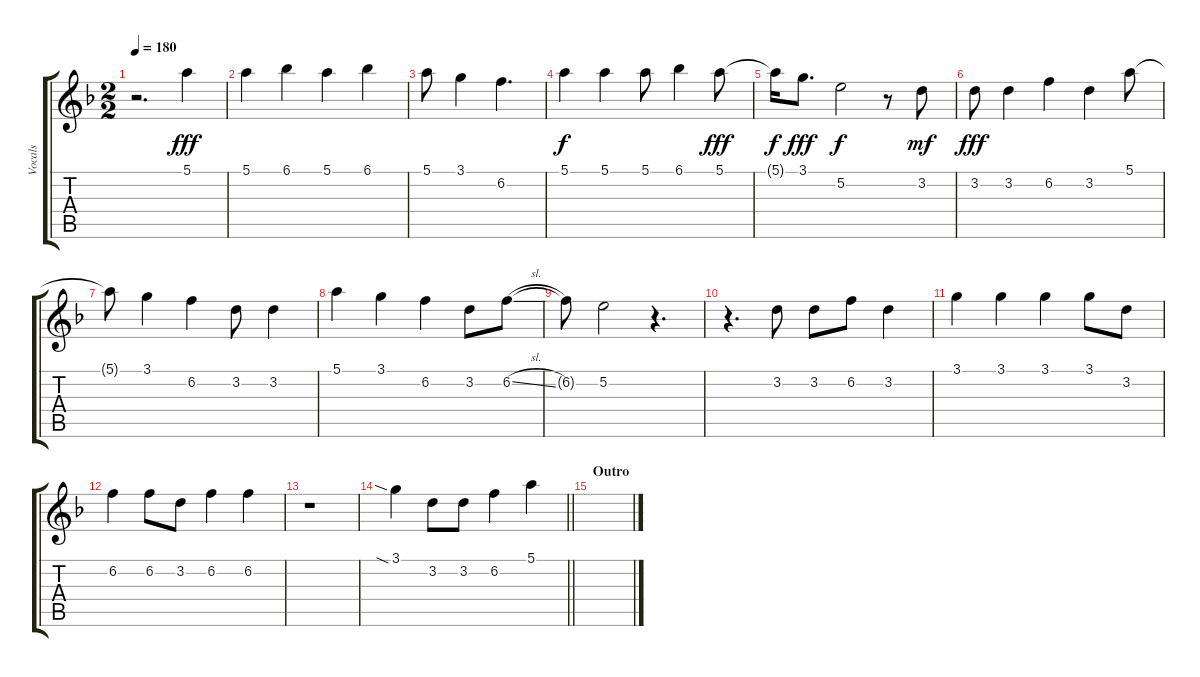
\track ("Vocals" "Vocals") {instrument electricguitarclean}
\staff {score tabs}
\tuning (E4 B3 G3 D3 A2 E2) {hide}
\ts (2 2)
\tempo 180
\clef g2
\ks dminor
r.2{d dy fff} 5.1.4 |
5.1.4 6.1.4 5.1.4 6.1.4 |
5.1.8 3.1.4 6.2.4{d} |
5.1.4{dy f} 5.1.4 5.1.8 6.1.4 5.1.8{dy fff} |
5.1{t}.16{dy f} 3.1.8{d dy fff} 5.2.2{dy f} r.8 3.2.8{dy mf} |
3.2.8{dy fff} 3.2.4 6.2.4 3.2.4 5.1.8 |
5.1{t}.8 3.1.4 6.2.4 3.2.8 3.2.4 |
5.1.4 3.1.4 6.2.4 3.2.8 6.2{sl}.8 |
6.2{t}.8 5.2.2 r.4{d} |
r.4{d} 3.2.8 3.2.8 6.2.8 3.2.4 |
3.1.4 3.1.4 3.1.4 3.1.8 3.2.8 |
6.2.4 6.2.8 3.2.8 6.2.4 6.2.4 |
r.1 |
\barLineRight lightlight
3.1{sia}.4 3.2.8 3.2.8 6.2.4 5.1.4 |
\section ("" "Outro")
